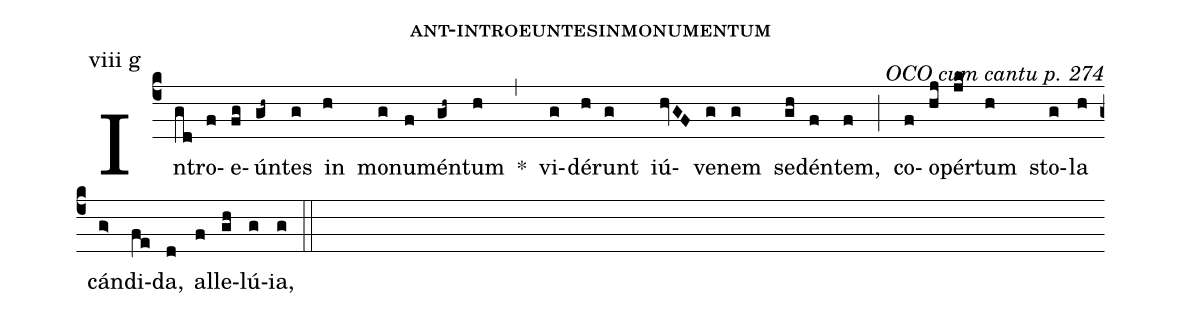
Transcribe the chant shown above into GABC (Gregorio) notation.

name: ant-introeuntesinmonumentum;
commentary: OCO cum cantu p. 274;
annotation: viii g;
%%
(c4) In(gd)tro(f)e(fg)ún(gh~)tes(g) in(h) mo(g)nu(f)mén(gh~)tum(h) *(,) vi(g)dé(h)runt(g) iú(hvGF)ve(g)nem(g) se(gh)dén(f)tem,(f) (;) co(f)o(hj)pér(jk)tum(h) sto(g)la(h) cán(g>)di(fe)da,(d) al(f)le(gh)lú(g)ia,(g) (::)
